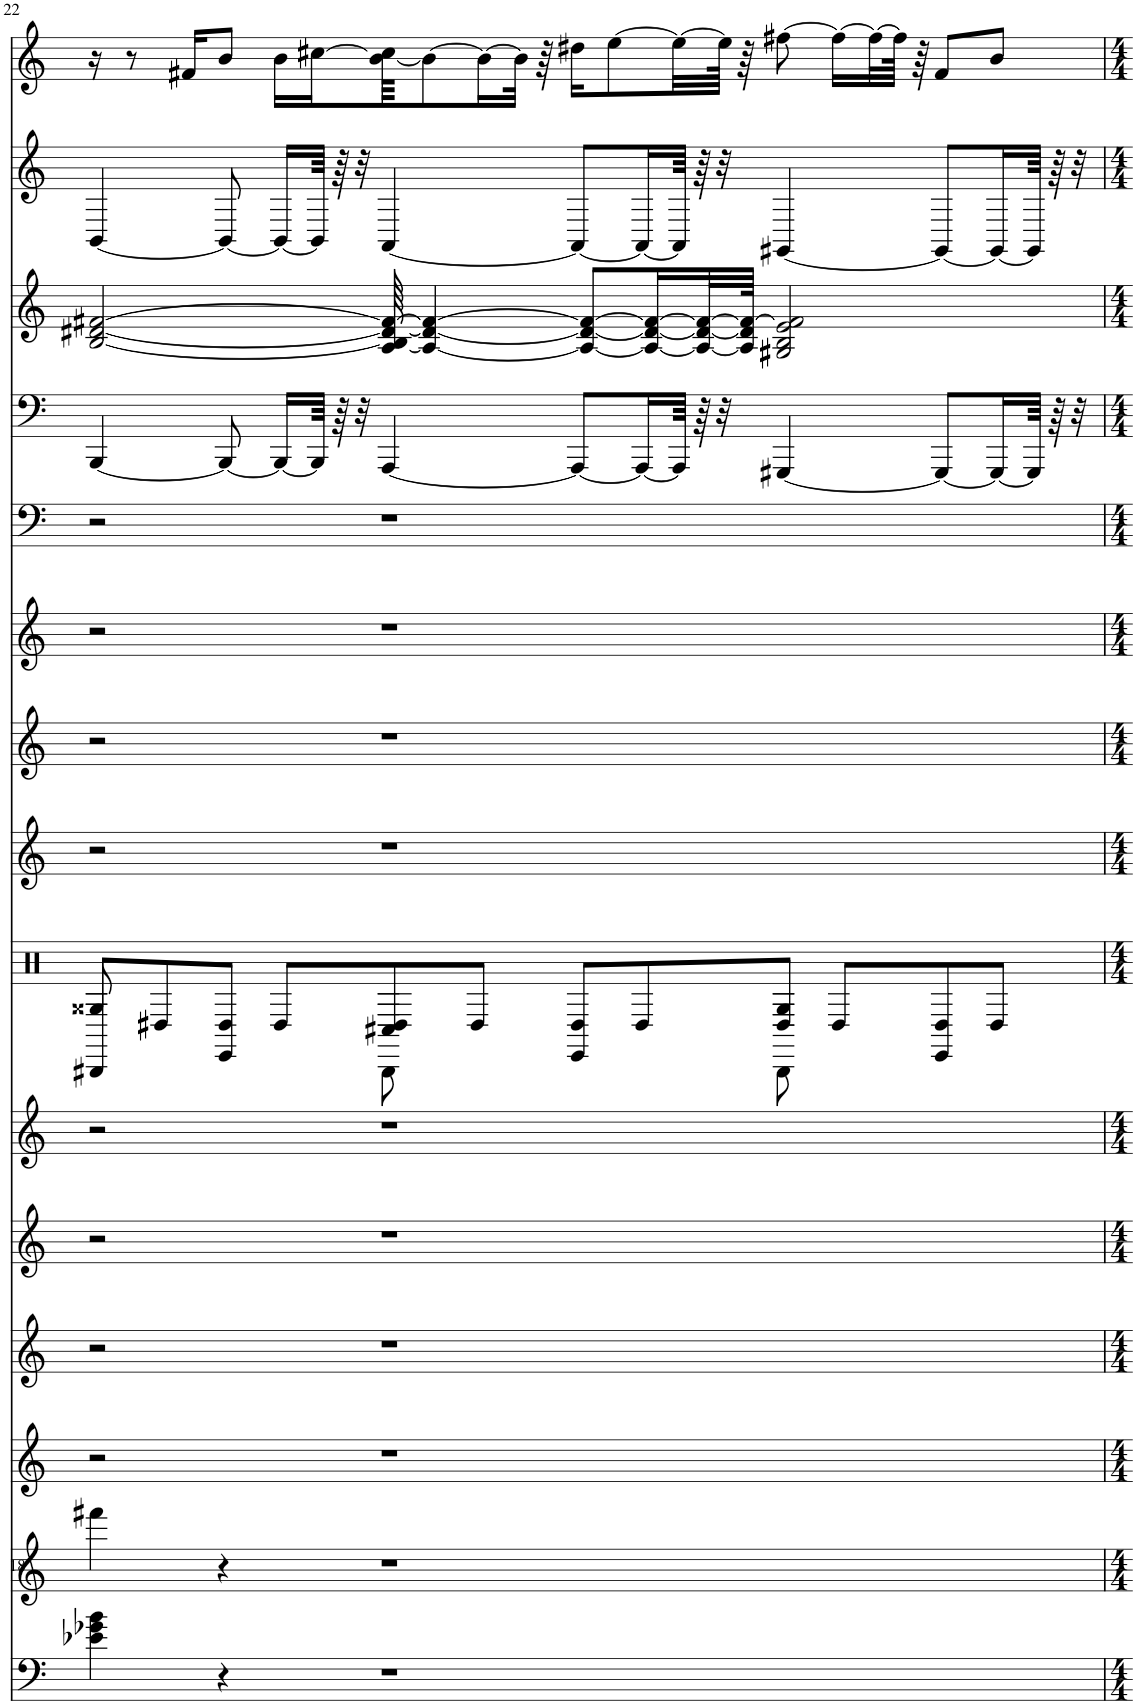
**kern	**kern	**kern	**kern	**kern	**kern	**kern	**kern	**kern	**kern	**kern	**kern	**kern	**kern	**kern
*part15	*part14	*part13	*part12	*part11	*part10	*part9	*part8	*part7	*part6	*part5	*part4	*part3	*part2	*part1
*staff15	*staff14	*staff13	*staff12	*staff11	*staff10	*staff9	*staff8	*staff7	*staff6	*staff5	*staff4	*staff3	*staff2	*staff1
*I"Solo LH	*I"Solo RH	*I"Saw Wave	*I"Solo Vox	*I"Piano	*I"Piano	*I"Drums	*I"Saw Wave	*I"Flute	*I"Clean Guitar	*I"Piano	*I"Fretless Bass	*I"Organ 1	*I"Distortion Guit	*I"Vocal
*	*	*	*	*I'Pno	*I'Pno	*	*	*I'Fl	*	*I'Pno	*	*	*	*I'V
!!LO:PB:g=z
*clefF4	*clefG2	*clefG2	*clefG2	*clefG2	*clefG2	*clefX	*clefG2	*clefG2	*clefG2	*clefF4	*clefF4	*clefG2	*clefG2	*clefG2
*k[]	*k[]	*k[]	*k[]	*k[]	*k[]	*k[]	*k[]	*k[]	*k[]	*k[]	*k[]	*k[]	*k[]	*k[]
*M12/8	*M12/8	*M12/8	*M12/8	*M12/8	*M12/8	*M12/8	*M12/8	*M12/8	*M12/8	*M12/8	*M12/8	*M12/8	*M12/8	*M12/8
=22	=22	=22	=22	=22	=22	=22	=22	=22	=22	=22	=22	=22	=22	=22
*	*	*	*	*	*	*^	*	*	*	*	*	*	*	*
4e-X\ 4g-X\ 4b\	4fff#X\	2r	2r	2r	2r	8G##X/L	8BBB#X/	2r	2r	2r	2r	[4BBB/	[2B/ [2d#X/ [2f#X/	[4BB/	16r
.	.	.	.	.	.	.	.	.	.	.	.	.	.	.	8r
.	.	.	.	.	.	8D#X/	4.ryy	.	.	.	.	.	.	.	.
.	.	.	.	.	.	.	.	.	.	.	.	.	.	.	16f#X/KL
4r	4r	.	.	.	.	8EE/ 8D/J	.	.	.	.	.	8BBB/_	.	8BB/_	8b/J
.	.	.	.	.	.	8D/L	.	.	.	.	.	16BBB/LL_	.	16BB/LL_	16b\LL
.	.	.	.	.	.	.	.	.	.	.	.	64BBB/JJkk]	.	64BB/JJkk]	[16cc#X\
.	.	.	.	.	.	.	.	.	.	.	.	64r	.	64r	.
.	.	.	.	.	.	.	.	.	.	.	.	32r	.	32r	.
1r	1r	1r	1r	1r	1r	8C#X/ 8D/	8BBB\	1r	1r	1r	1r	[4AAA/	[64A/ 64B/] 64d#/_ 64f#/_	[4AA/	[64b\ 64cc#\]JKK
.	.	.	.	.	.	.	.	.	.	.	.	.	4A/_ 4d#/_ 4f#/_	.	8b\_
.	.	.	.	.	.	8D/J	4.ryy	.	.	.	.	.	.	.	.
.	.	.	.	.	.	.	.	.	.	.	.	.	.	.	16b\L_
.	.	.	.	.	.	.	.	.	.	.	.	.	.	.	32b\JJk]
.	.	.	.	.	.	.	.	.	.	.	.	.	.	.	64r
.	.	.	.	.	.	8EE/ 8D/L	.	.	.	.	.	8AAA/L_	.	8AA/L_	16dd#X\KL
.	.	.	.	.	.	.	.	.	.	.	.	.	8A/_ 8d#/_ 8f#/_L	.	.
.	.	.	.	.	.	.	.	.	.	.	.	.	.	.	[8ee\
.	.	.	.	.	.	8D/	.	.	.	.	.	16AAA/L_	.	16AA/L_	.
.	.	.	.	.	.	.	.	.	.	.	.	.	16A/_ 16d#/_ 16f#/_L	.	.
.	.	.	.	.	.	.	.	.	.	.	.	64AAA/JJkk]	.	64AA/JJkk]	32ee\LL_
.	.	.	.	.	.	.	.	.	.	.	.	64r	32A/_ 32d#/_ 32f#/_L	64r	.
.	.	.	.	.	.	.	.	.	.	.	.	32r	.	32r	64ee\JJJk]
.	.	.	.	.	.	.	.	.	.	.	.	.	64A/] 64d#/] 64f#/_JJJk	.	64r
.	.	.	.	.	.	8D/ 8G/J	8BBB\	.	.	.	.	[4GGG#X/	2G#X/ 2B/ 2e/ 2f#/]	[4GG#X/	[8ff#X\
.	.	.	.	.	.	8D/L	4.ryy	.	.	.	.	.	.	.	16ff#\LL_
.	.	.	.	.	.	.	.	.	.	.	.	.	.	.	32ff#\L_
.	.	.	.	.	.	.	.	.	.	.	.	.	.	.	64ff#\JJJk]
.	.	.	.	.	.	.	.	.	.	.	.	.	.	.	64r
.	.	.	.	.	.	8EE/ 8D/	.	.	.	.	.	8GGG#/L_	.	8GG#/L_	8f#/L
.	.	.	.	.	.	8D/J	.	.	.	.	.	16GGG#/L_	.	16GG#/L_	8b/J
.	.	.	.	.	.	.	.	.	.	.	.	64GGG#/JJkk]	.	64GG#/JJkk]	.
.	.	.	.	.	.	.	.	.	.	.	.	64r	.	64r	.
.	.	.	.	.	.	.	.	.	.	.	.	32r	.	32r	.
*	*	*	*	*	*	*v	*v	*	*	*	*	*	*	*	*
=	=	=	=	=	=	=	=	=	=	=	=	=	=	=
*-	*-	*-	*-	*-	*-	*-	*-	*-	*-	*-	*-	*-	*-	*-
